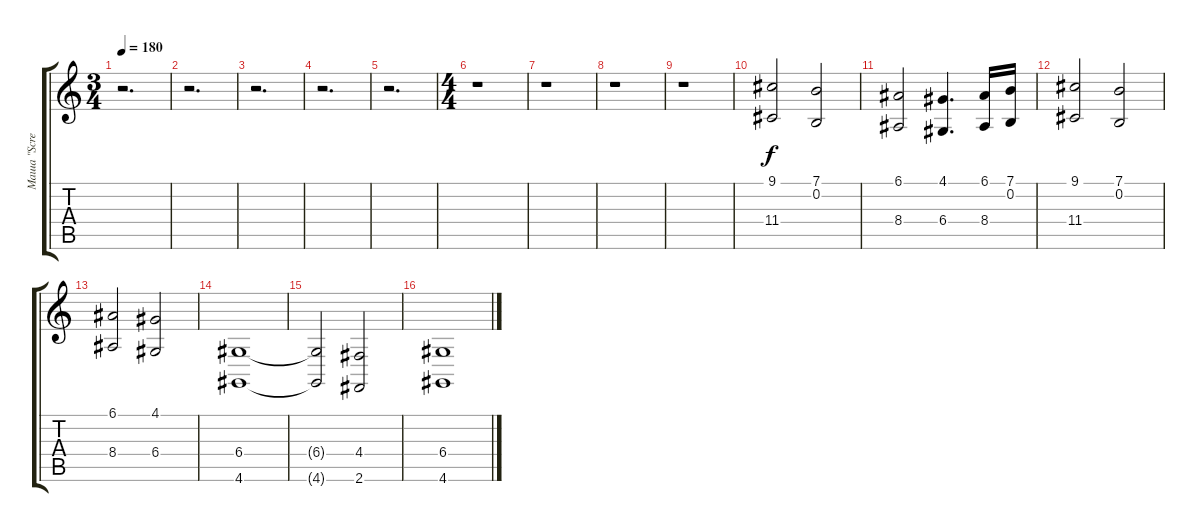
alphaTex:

\track ("Маша \"Scream\"" "Маша \"Scre") {instrument stringensemble1}
\staff {score tabs}
\tuning (E4 B3 G3 D3 A2 E2) {hide}
\ts (3 4)
\tempo 180
\clef g2
\ks c
r.2{d dy f} |
r.2{d} |
r.2{d} |
r.2{d} |
r.2{d} |
\ts (4 4)
r.1 |
r.1 |
r.1 |
r.1 |
(9.1 11.4).2 (7.1 0.2).2 |
(6.1 8.4).2 (4.1 6.4).4{d} (6.1 8.4).16 (7.1 0.2).16 |
(9.1 11.4).2 (7.1 0.2).2 |
(6.1 8.4).2 (4.1 6.4).2 |
(6.4 4.6).1 |
(6.4{t} 4.6{t}).2 (4.4 2.6).2 |
(6.4 4.6).1
